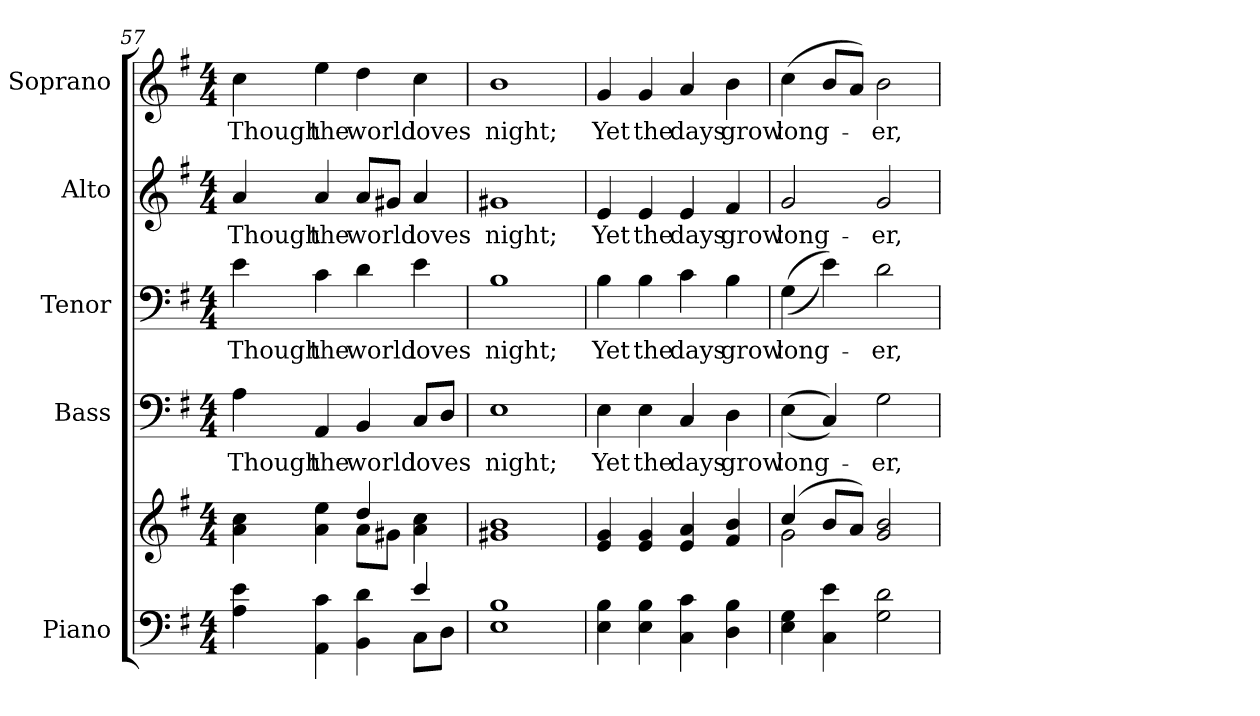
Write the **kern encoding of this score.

**kern	**kern	**kern	**text	**kern	**text	**kern	**text	**kern	**text
*part5	*part5	*part4	*part4	*part3	*part3	*part2	*part2	*part1	*part1
*staff6	*staff5	*staff4	*staff4	*staff3	*staff3	*staff2	*staff2	*staff1	*staff1
*I"Piano	*	*I"Bass	*	*I"Tenor	*	*I"Alto	*	*I"Soprano	*
*I'Pno.	*	*I'B.	*	*I'T.	*	*I'A.	*	*I'S.	*
*clefF4	*clefG2	*clefF4	*	*clefF4	*	*clefG2	*	*clefG2	*
*k[f#]	*k[f#]	*k[f#]	*	*k[f#]	*	*k[f#]	*	*k[f#]	*
*G:	*G:	*G:	*	*G:	*	*G:	*	*G:	*
*M4/4	*M4/4	*M4/4	*	*M4/4	*	*M4/4	*	*M4/4	*
=57	=57	=57	=57	=57	=57	=57	=57	=57	=57
*^	*^	*	*	*	*	*	*	*	*
!	!	!	!	!	!LO:LY:b:color=#000000	!	!	!	!	!	!
!	!	!	!	!	!	!	!LO:LY:b:color=#000000	!	!	!	!
!	!	!	!	!	!	!	!	!	!LO:LY:b:color=#000000	!	!
!	!	!	!	!	!	!	!	!	!	!	!LO:LY:b:color=#000000
4Ai\ 4ei	2ryy	4ai\ 4cci	2ryy	4Ai\	Though	4ei\	Though	4ai/	Though	4cci\	Though
!	!	!	!	!	!LO:LY:b:color=#000000	!	!	!	!	!	!
!	!	!	!	!	!	!	!LO:LY:b:color=#000000	!	!	!	!
!	!	!	!	!	!	!	!	!	!LO:LY:b:color=#000000	!	!
!	!	!	!	!	!	!	!	!	!	!	!LO:LY:b:color=#000000
4AAi\ 4ci	.	4ai\ 4eei	.	4AAi/	the	4ci\	the	4ai/	the	4eei\	the
!	!	!	!	!	!LO:LY:b:color=#000000	!	!	!	!	!	!
!	!	!	!	!	!	!	!LO:LY:b:color=#000000	!	!	!	!
!	!	!	!	!	!	!	!	!	!LO:LY:b:color=#000000	!	!
!	!	!	!	!	!	!	!	!	!	!	!LO:LY:b:color=#000000
4BBi\ 4di	4ryy	4ddi/	8ai\L	4BBi/	world	4di\	world	8ai/L	world	4ddi\	world
.	.	.	8g#Xi\J	.	.	.	.	8g#Xi/J	.	.	.
!	!	!	!	!	!LO:LY:b:color=#000000	!	!	!	!	!	!
!	!	!	!	!	!	!	!LO:LY:b:color=#000000	!	!	!	!
!	!	!	!	!	!	!	!	!	!LO:LY:b:color=#000000	!	!
!	!	!	!	!	!	!	!	!	!	!	!LO:LY:b:color=#000000
4ei/	8Ci\L	4ai\ 4cci	4ryy	8Ci/L	loves	4ei\	loves	4ai/	loves	4cci\	loves
.	8Di\J	.	.	8Di/J	.	.	.	.	.	.	.
*v	*v	*	*	*	*	*	*	*	*	*	*
*	*v	*v	*	*	*	*	*	*	*	*
!!LO:PB:g=z
=58	=58	=58	=58	=58	=58	=58	=58	=58	=58
*^	*	*	*	*	*	*	*	*	*
!	!	!	!	!LO:LY:b:color=#000000	!	!	!	!	!	!
*v	*v	*	*	*	*	*	*	*	*	*
*^	*	*	*	*	*	*	*	*	*
!	!	!	!	!	!	!LO:LY:b:color=#000000	!	!	!	!
*v	*v	*	*	*	*	*	*	*	*	*
*^	*	*	*	*	*	*	*	*	*
!	!	!	!	!	!	!	!	!LO:LY:b:color=#000000	!	!
*v	*v	*	*	*	*	*	*	*	*	*
*^	*	*	*	*	*	*	*	*	*
!	!	!	!	!	!	!	!	!	!	!LO:LY:b:color=#000000
*v	*v	*	*	*	*	*	*	*	*	*
1Ei 1Bi	1g#Xi 1bi	1Ei	night;	1Bi	night;	1g#Xi	night;	1bi	night;
=59	=59	=59	=59	=59	=59	=59	=59	=59	=59
*	*^	*	*	*	*	*	*	*	*
!	!	!	!	!LO:LY:b:color=#000000	!	!	!	!	!	!
!	!	!	!	!	!	!LO:LY:b:color=#000000	!	!	!	!
!	!	!	!	!	!	!	!	!LO:LY:b:color=#000000	!	!
!	!	!	!	!	!	!	!	!	!	!LO:LY:b:color=#000000
4Ei\ 4Bi	4ei/ 4gi	2ryy	4Ei\	Yet	4Bi\	Yet	4ei/	Yet	4gi/	Yet
!	!	!	!	!LO:LY:b:color=#000000	!	!	!	!	!	!
!	!	!	!	!	!	!LO:LY:b:color=#000000	!	!	!	!
!	!	!	!	!	!	!	!	!LO:LY:b:color=#000000	!	!
!	!	!	!	!	!	!	!	!	!	!LO:LY:b:color=#000000
4Ei\ 4Bi	4ei/ 4gi	.	4Ei\	the	4Bi\	the	4ei/	the	4gi/	the
!	!	!	!	!LO:LY:b:color=#000000	!	!	!	!	!	!
!	!	!	!	!	!	!LO:LY:b:color=#000000	!	!	!	!
!	!	!	!	!	!	!	!	!LO:LY:b:color=#000000	!	!
!	!	!	!	!	!	!	!	!	!	!LO:LY:b:color=#000000
4Ci\ 4ci	4ei/ 4ai	2ryy	4Ci/	days	4ci\	days	4ei/	days	4ai/	days
!	!	!	!	!LO:LY:b:color=#000000	!	!	!	!	!	!
!	!	!	!	!	!	!LO:LY:b:color=#000000	!	!	!	!
!	!	!	!	!	!	!	!	!LO:LY:b:color=#000000	!	!
!	!	!	!	!	!	!	!	!	!	!LO:LY:b:color=#000000
4Di\ 4Bi	4f#i/ 4bi	.	4Di\	grow	4Bi\	grow	4f#i/	grow	4bi\	grow
=60	=60	=60	=60	=60	=60	=60	=60	=60	=60	=60
!	!	!	!	!LO:LY:b:color=#000000	!	!	!	!	!	!
!	!	!	!	!	!	!LO:LY:b:color=#000000	!	!	!	!
!	!	!	!	!	!	!	!	!LO:LY:b:color=#000000	!	!
!	!	!	!	!	!	!	!	!	!	!LO:LY:b:color=#000000
4Ei\ 4Gi	(4cci/	2gi\	((4Ei\	long-	((4Gi\	long-	2gi/	long-	(4cci\	long-
4Ci\ 4ei	8bi/L	.	4Ci/))	.	4ei\))	.	.	.	8bi/L	.
.	8ai/J)	.	.	.	.	.	.	.	8ai/J)	.
!	!	!	!	!LO:LY:b:color=#000000	!	!	!	!	!	!
!	!	!	!	!	!	!LO:LY:b:color=#000000	!	!	!	!
!	!	!	!	!	!	!	!	!LO:LY:b:color=#000000	!	!
!	!	!	!	!	!	!	!	!	!	!LO:LY:b:color=#000000
2Gi\ 2di	2gi/ 2bi	2ryy	2Gi\	-er,	2di\	-er,	2gi/	-er,	2bi\	-er,
*	*v	*v	*	*	*	*	*	*	*	*
=	=	=	=	=	=	=	=	=	=
*-	*-	*-	*-	*-	*-	*-	*-	*-	*-
